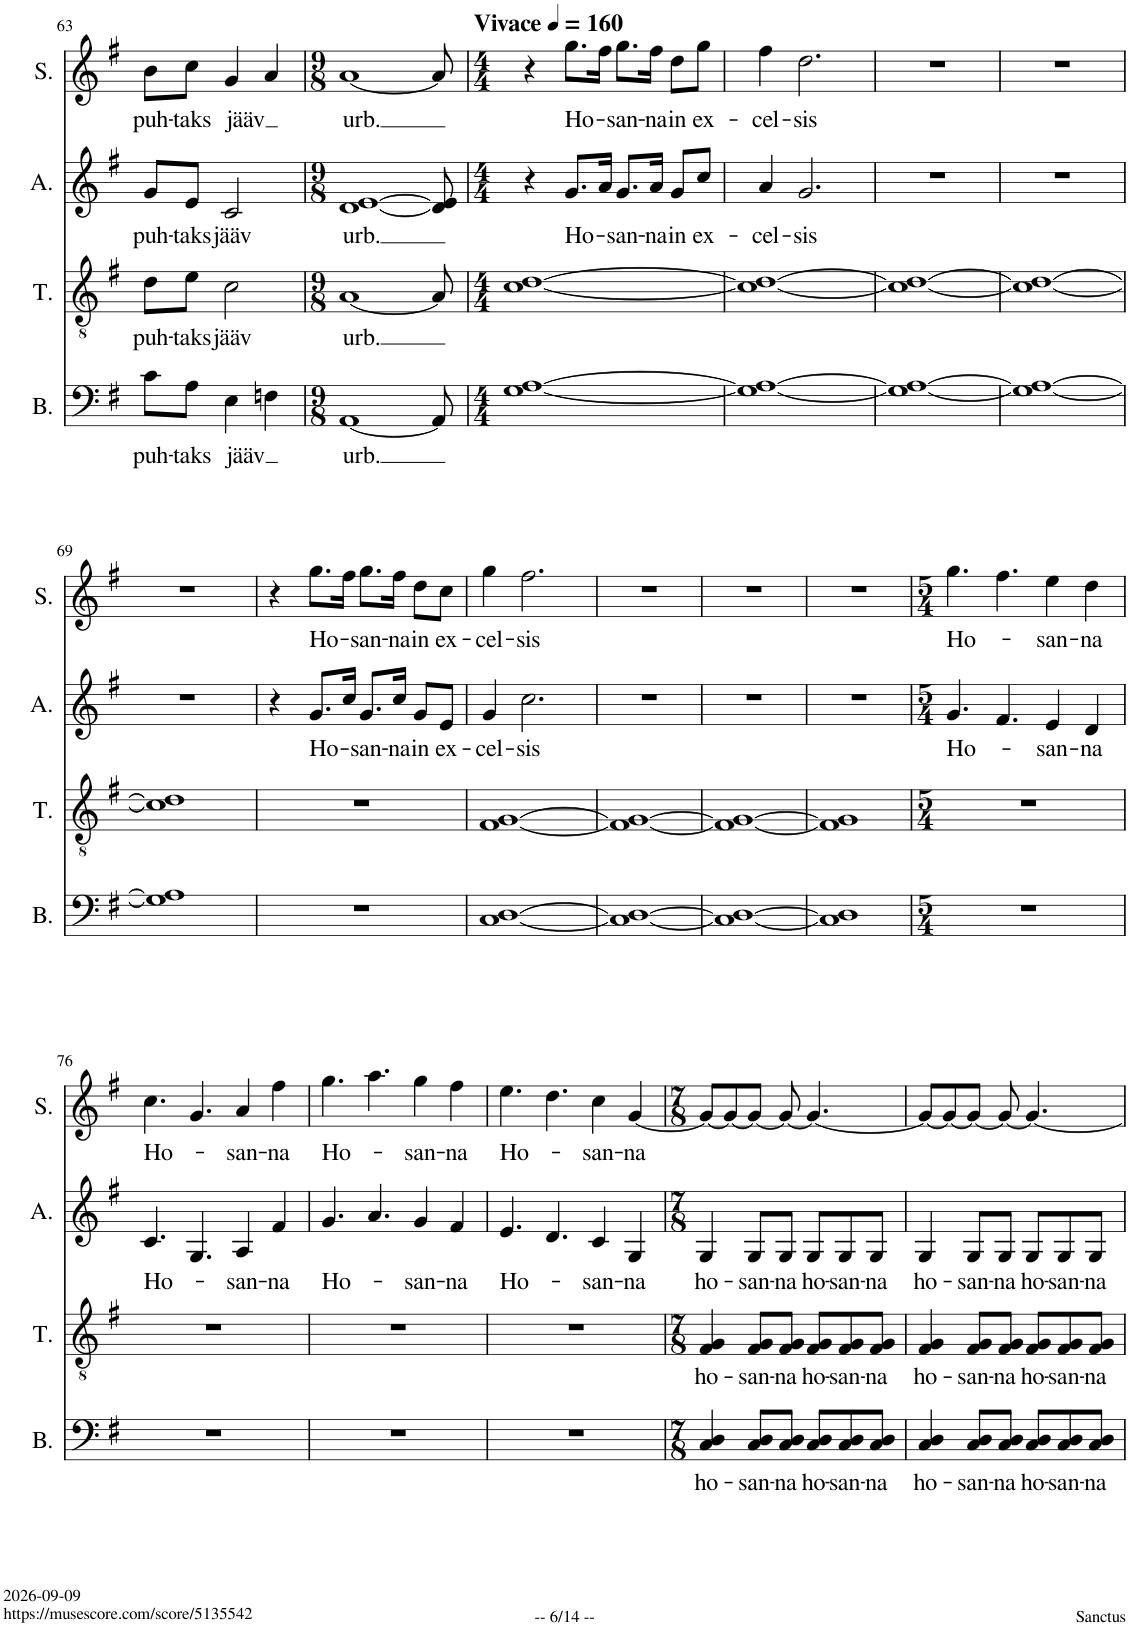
**kern	**text	**kern	**text	**kern	**text	**kern	**text
*part4	*part4	*part3	*part3	*part2	*part2	*part1	*part1
*staff4	*staff4	*staff3	*staff3	*staff2	*staff2	*staff1	*staff1
*I"Basso	*	*I"Tenor	*	*I"Alto	*	*I"Soprano	*
*I'B.	*	*I'T.	*	*I'A.	*	*I'S.	*
!!LO:PB:g=z
*clefF4	*	*clefGv2	*	*clefG2	*	*clefG2	*
*	*	*	*	*Trd1c2	*	*	*
*k[f#]	*	*k[f#]	*	*k[f#]	*	*k[f#]	*
*M3/4	*	*M3/4	*	*M3/4	*	*M3/4	*
=63	=63	=63	=63	=63	=63	=63	=63
!	!LO:LY:b	!	!LO:LY:b	!	!LO:LY:b	!	!LO:LY:b
8c\L	puh-	8d\L	puh-	8g/L	puh-	8b\L	puh-
!	!LO:LY:b	!	!LO:LY:b	!	!LO:LY:b	!	!LO:LY:b
8A\J	-taks	8e\J	-taks	8e/J	-taks	8cc\J	-taks
!	!LO:LY:b	!	!LO:LY:b	!	!LO:LY:b	!	!LO:LY:b
4E\	jääv	2c\	jääv	2c/	jääv	4g/	jääv
4Fn\	.	.	.	.	.	4a/	.
=64	=64	=64	=64	=64	=64	=64	=64
*M9/8	*	*M9/8	*	*M9/8	*	*M9/8	*
!	!LO:LY:b	!	!LO:LY:b	!	!LO:LY:b	!	!LO:LY:b
[1AA	urb.	[1A	urb.	[1d [1e	urb.	[1a	urb.
8AA/]	.	8A/]	.	8d/] 8e/]	.	8a/]	.
=65	=65	=65	=65	=65	=65	=65	=65
*M4/4	*	*M4/4	*	*M4/4	*	*M4/4	*
[1G [1A	.	[1c [1d	.	4r	.	4r	.
!	!	!	!	!	!LO:LY:b	!	!LO:LY:b
.	.	.	.	8.g/L	Ho-	8.gg\L	Ho-
.	.	.	.	16a/Jk	.	16ff#\Jk	.
!	!	!	!	!	!LO:LY:b	!	!LO:LY:b
.	.	.	.	8.g/L	-san-	8.gg\L	-san-
!	!	!	!	!	!LO:LY:b	!	!LO:LY:b
.	.	.	.	16a/Jk	-na	16ff#\Jk	-na
!	!	!	!	!	!LO:LY:b	!	!LO:LY:b
.	.	.	.	8g/L	in	8dd\L	in
!	!	!	!	!	!LO:LY:b	!	!LO:LY:b
.	.	.	.	8cc/J	ex-	8gg\J	ex-
=66	=66	=66	=66	=66	=66	=66	=66
!	!	!	!	!	!LO:LY:b	!	!LO:LY:b
1G_ 1A_	.	1c_ 1d_	.	4a/	-cel-	4ff#\	-cel-
!	!	!	!	!	!LO:LY:b	!	!LO:LY:b
.	.	.	.	2.g/	-sis	2.dd\	-sis
=67	=67	=67	=67	=67	=67	=67	=67
1G_ 1A_	.	1c_ 1d_	.	1r	.	1r	.
=68	=68	=68	=68	=68	=68	=68	=68
1G_ 1A_	.	1c_ 1d_	.	1r	.	1r	.
!!LO:LB:g=z
=69	=69	=69	=69	=69	=69	=69	=69
1G] 1A]	.	1c] 1d]	.	1r	.	1r	.
=70	=70	=70	=70	=70	=70	=70	=70
1r	.	1r	.	4r	.	4r	.
!	!	!	!	!	!LO:LY:b	!	!LO:LY:b
.	.	.	.	8.g/L	Ho-	8.gg\L	Ho-
.	.	.	.	16cc/Jk	.	16ff#\Jk	.
!	!	!	!	!	!LO:LY:b	!	!LO:LY:b
.	.	.	.	8.g/L	-san-	8.gg\L	-san-
!	!	!	!	!	!LO:LY:b	!	!LO:LY:b
.	.	.	.	16cc/Jk	-na	16ff#\Jk	-na
!	!	!	!	!	!LO:LY:b	!	!LO:LY:b
.	.	.	.	8g/L	in	8dd\L	in
!	!	!	!	!	!LO:LY:b	!	!LO:LY:b
.	.	.	.	8e/J	ex-	8cc\J	ex-
=71	=71	=71	=71	=71	=71	=71	=71
!	!	!	!	!	!LO:LY:b	!	!LO:LY:b
[1C [1D	.	[1F# [1G	.	4g/	-cel-	4gg\	-cel-
!	!	!	!	!	!LO:LY:b	!	!LO:LY:b
.	.	.	.	2.cc\	-sis	2.ff#\	-sis
=72	=72	=72	=72	=72	=72	=72	=72
1C_ 1D_	.	1F#_ 1G_	.	1r	.	1r	.
=73	=73	=73	=73	=73	=73	=73	=73
1C_ 1D_	.	1F#_ 1G_	.	1r	.	1r	.
=74	=74	=74	=74	=74	=74	=74	=74
1C] 1D]	.	1F#] 1G]	.	1r	.	1r	.
=75	=75	=75	=75	=75	=75	=75	=75
*M5/4	*	*M5/4	*	*M5/4	*	*M5/4	*
!	!	!	!	!	!LO:LY:b	!	!LO:LY:b
4%5r	.	4%5r	.	4.g/	Ho-	4.gg\	Ho-
.	.	.	.	4.f#/	.	4.ff#\	.
!	!	!	!	!	!LO:LY:b	!	!LO:LY:b
.	.	.	.	4e/	-san-	4ee\	-san-
!	!	!	!	!	!LO:LY:b	!	!LO:LY:b
.	.	.	.	4d/	-na	4dd\	-na
!!LO:LB:g=z
=76	=76	=76	=76	=76	=76	=76	=76
!	!	!	!	!	!LO:LY:b	!	!LO:LY:b
4%5r	.	4%5r	.	4.c/	Ho-	4.cc\	Ho-
.	.	.	.	4.G/	.	4.g/	.
!	!	!	!	!	!LO:LY:b	!	!LO:LY:b
.	.	.	.	4A/	-san-	4a/	-san-
!	!	!	!	!	!LO:LY:b	!	!LO:LY:b
.	.	.	.	4f#/	-na	4ff#\	-na
=77	=77	=77	=77	=77	=77	=77	=77
!	!	!	!	!	!LO:LY:b	!	!LO:LY:b
4%5r	.	4%5r	.	4.g/	Ho-	4.gg\	Ho-
.	.	.	.	4.a/	.	4.aa\	.
!	!	!	!	!	!LO:LY:b	!	!LO:LY:b
.	.	.	.	4g/	-san-	4gg\	-san-
!	!	!	!	!	!LO:LY:b	!	!LO:LY:b
.	.	.	.	4f#/	-na	4ff#\	-na
=78	=78	=78	=78	=78	=78	=78	=78
!	!	!	!	!	!LO:LY:b	!	!LO:LY:b
4%5r	.	4%5r	.	4.e/	Ho-	4.ee\	Ho-
.	.	.	.	4.d/	.	4.dd\	.
!	!	!	!	!	!LO:LY:b	!	!LO:LY:b
.	.	.	.	4c/	-san-	4cc\	-san-
!	!	!	!	!	!LO:LY:b	!	!LO:LY:b
.	.	.	.	4G/	-na	[4g/	-na
=79	=79	=79	=79	=79	=79	=79	=79
*M7/8	*	*M7/8	*	*M7/8	*	*M7/8	*
!	!LO:LY:b	!	!LO:LY:b	!	!LO:LY:b	!	!
4C/ 4D/	ho-	4F#/ 4G/	ho-	4G/	ho-	8g/L_	.
.	.	.	.	.	.	8g/_	.
!	!LO:LY:b	!	!LO:LY:b	!	!LO:LY:b	!	!
8C/ 8D/L	-san-	8F#/ 8G/L	-san-	8G/L	-san-	8g/J_	.
!	!LO:LY:b	!	!LO:LY:b	!	!LO:LY:b	!	!
8C/ 8D/J	-na	8F#/ 8G/J	-na	8G/J	-na	8g/_	.
!	!LO:LY:b	!	!LO:LY:b	!	!LO:LY:b	!	!
8C/ 8D/L	ho-	8F#/ 8G/L	ho-	8G/L	ho-	4.g/_	.
!	!LO:LY:b	!	!LO:LY:b	!	!LO:LY:b	!	!
8C/ 8D/	-san-	8F#/ 8G/	-san-	8G/	-san-	.	.
!	!LO:LY:b	!	!LO:LY:b	!	!LO:LY:b	!	!
8C/ 8D/J	-na	8F#/ 8G/J	-na	8G/J	-na	.	.
=80	=80	=80	=80	=80	=80	=80	=80
!	!LO:LY:b	!	!LO:LY:b	!	!LO:LY:b	!	!
4C/ 4D/	ho-	4F#/ 4G/	ho-	4G/	ho-	8g/L_	.
.	.	.	.	.	.	8g/_	.
!	!LO:LY:b	!	!LO:LY:b	!	!LO:LY:b	!	!
8C/ 8D/L	-san-	8F#/ 8G/L	-san-	8G/L	-san-	8g/J_	.
!	!LO:LY:b	!	!LO:LY:b	!	!LO:LY:b	!	!
8C/ 8D/J	-na	8F#/ 8G/J	-na	8G/J	-na	8g/_	.
!	!LO:LY:b	!	!LO:LY:b	!	!LO:LY:b	!	!
8C/ 8D/L	ho-	8F#/ 8G/L	ho-	8G/L	ho-	4.g/_	.
!	!LO:LY:b	!	!LO:LY:b	!	!LO:LY:b	!	!
8C/ 8D/	-san-	8F#/ 8G/	-san-	8G/	-san-	.	.
!	!LO:LY:b	!	!LO:LY:b	!	!LO:LY:b	!	!
8C/ 8D/J	-na	8F#/ 8G/J	-na	8G/J	-na	.	.
=	=	=	=	=	=	=	=
*-	*-	*-	*-	*-	*-	*-	*-
